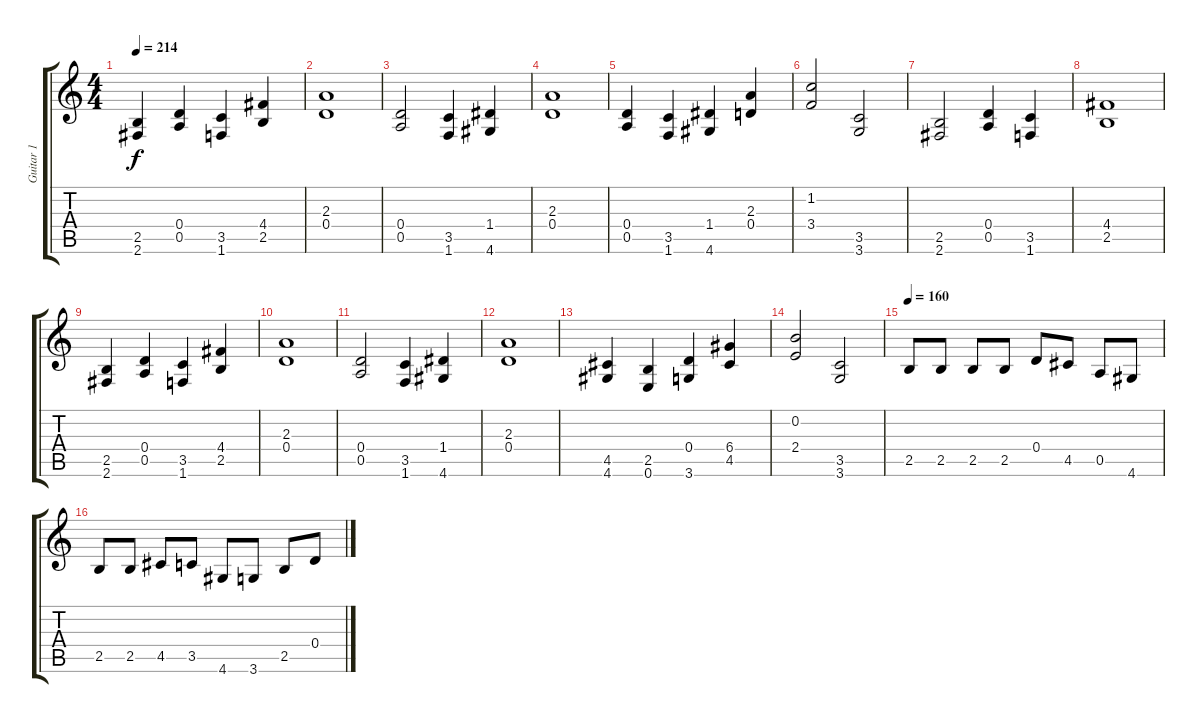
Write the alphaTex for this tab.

\track ("Guitar 1            " "Guitar 1  ") {instrument overdrivenguitar}
\staff {score tabs}
\tuning (E4 B3 G3 D3 A2 E2) {hide}
\ts (4 4)
\tempo 214
\clef g2
\ks c
(2.5 2.6).4{dy f} (0.4 0.5).4 (3.5 1.6).4 (4.4 2.5).4 |
(2.3 0.4).1 |
(0.4 0.5).2 (3.5 1.6).4 (1.4 4.6).4 |
(2.3 0.4).1 |
(0.4 0.5).4 (3.5 1.6).4 (1.4 4.6).4 (2.3 0.4).4 |
(1.2 3.4).2 (3.5 3.6).2 |
(2.5 2.6).2 (0.4 0.5).4 (3.5 1.6).4 |
(4.4 2.5).1 |
(2.5 2.6).4 (0.4 0.5).4 (3.5 1.6).4 (4.4 2.5).4 |
(2.3 0.4).1 |
(0.4 0.5).2 (3.5 1.6).4 (1.4 4.6).4 |
(2.3 0.4).1 |
(4.5 4.6).4 (2.5 0.6).4 (0.4 3.6).4 (6.4 4.5).4 |
(0.2 2.4).2 (3.5 3.6).2 |
\tempo 160
2.5.8 2.5.8 2.5.8 2.5.8 0.4.8 4.5.8 0.5.8 4.6.8 |
2.5.8 2.5.8 4.5.8 3.5.8 4.6.8 3.6.8 2.5.8 0.4.8
